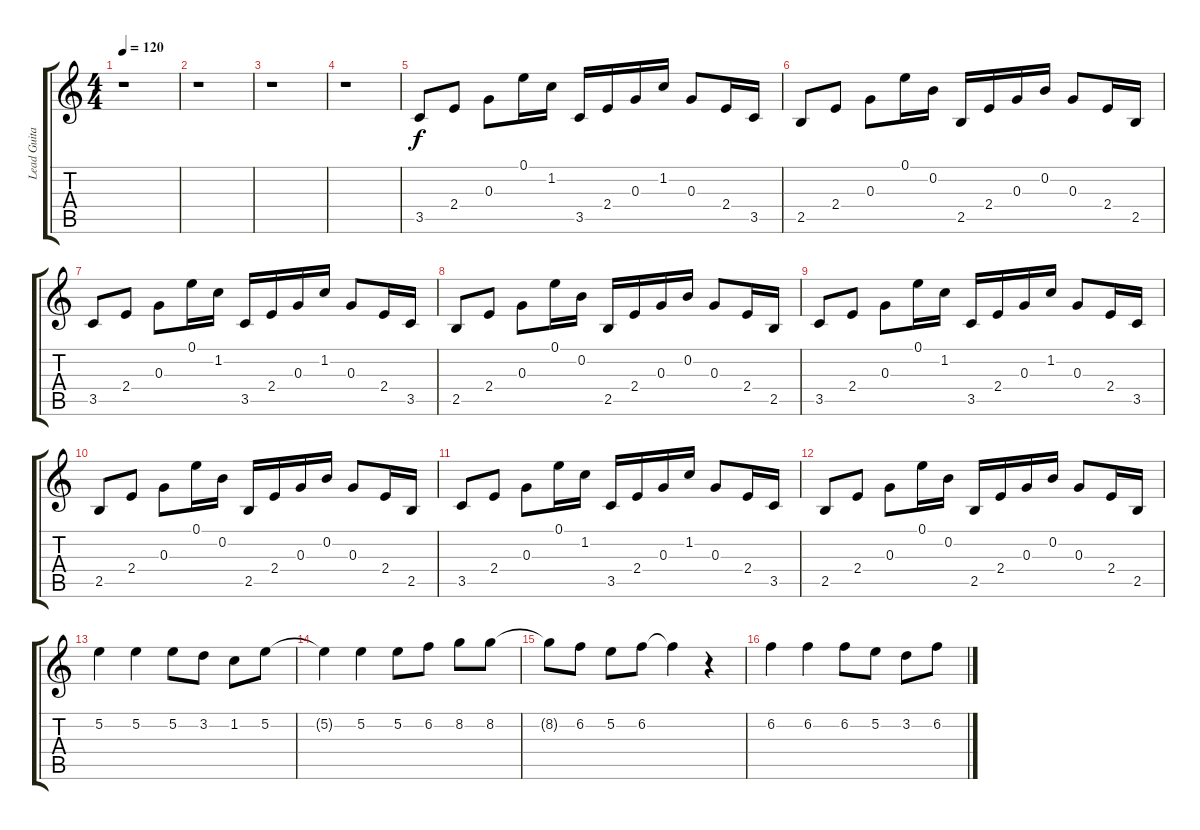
\track ("Lead Guitar" "Lead Guita") {instrument electricguitarclean}
\staff {score tabs}
\tuning (E4 B3 G3 D3 A2 E2) {hide}
\ts (4 4)
\tempo 120
\clef g2
\ks c
r.1{dy f instrument electricguitarclean} |
r.1 |
r.1 |
r.1 |
3.5.8{volume 5 instrument acousticguitarsteel} 2.4.8{volume 5 instrument electricguitarclean} 0.3.8{volume 5} 0.1.16{volume 5} 1.2.16{volume 5} 3.5.16{volume 5} 2.4.16{volume 5} 0.3.16{volume 5} 1.2.16{volume 3} 0.3.8{volume 5} 2.4.16{volume 5} 3.5.16{volume 5} |
2.5.8{volume 5 instrument acousticguitarsteel} 2.4.8{volume 5 instrument electricguitarclean} 0.3.8{volume 5} 0.1.16{volume 5} 0.2.16{volume 5} 2.5.16{volume 5} 2.4.16{volume 5} 0.3.16{volume 5} 0.2.16{volume 3} 0.3.8{volume 5} 2.4.16{volume 5} 2.5.16{volume 5} |
3.5.8{volume 8 instrument acousticguitarsteel} 2.4.8{volume 8 instrument electricguitarclean} 0.3.8{volume 8} 0.1.16{volume 8} 1.2.16{volume 8} 3.5.16{volume 8} 2.4.16{volume 8} 0.3.16{volume 8} 1.2.16{volume 8} 0.3.8{volume 8} 2.4.16{volume 8} 3.5.16{volume 8} |
2.5.8{volume 8 instrument acousticguitarsteel} 2.4.8{volume 8 instrument electricguitarclean} 0.3.8{volume 8} 0.1.16{volume 8} 0.2.16{volume 8} 2.5.16{volume 8} 2.4.16{volume 8} 0.3.16{volume 8} 0.2.16{volume 8} 0.3.8{volume 8} 2.4.16{volume 8} 2.5.16{volume 8} |
3.5.8{volume 8 instrument acousticguitarsteel} 2.4.8{volume 8 instrument electricguitarclean} 0.3.8{volume 8} 0.1.16{volume 8} 1.2.16{volume 8} 3.5.16{volume 8} 2.4.16{volume 8} 0.3.16{volume 8} 1.2.16{volume 8} 0.3.8{volume 8} 2.4.16{volume 8} 3.5.16{volume 8} |
2.5.8{volume 8 instrument acousticguitarsteel} 2.4.8{volume 8 instrument electricguitarclean} 0.3.8{volume 8} 0.1.16{volume 8} 0.2.16{volume 8} 2.5.16{volume 8} 2.4.16{volume 8} 0.3.16{volume 8} 0.2.16{volume 8} 0.3.8{volume 8} 2.4.16{volume 8} 2.5.16{volume 8} |
3.5.8{volume 8 instrument acousticguitarsteel} 2.4.8{volume 8 instrument electricguitarclean} 0.3.8{volume 8} 0.1.16{volume 8} 1.2.16{volume 8} 3.5.16{volume 8} 2.4.16{volume 8} 0.3.16{volume 8} 1.2.16{volume 8} 0.3.8{volume 8} 2.4.16{volume 8} 3.5.16{volume 8} |
2.5.8{volume 8 instrument acousticguitarsteel} 2.4.8{volume 8 instrument electricguitarclean} 0.3.8{volume 8} 0.1.16{volume 8} 0.2.16{volume 8} 2.5.16{volume 8} 2.4.16{volume 8} 0.3.16{volume 8} 0.2.16{volume 8} 0.3.8{volume 8} 2.4.16{volume 8} 2.5.16{volume 8} |
5.2.4{volume 16} 5.2.4 5.2.8 3.2.8 1.2.8 5.2.8 |
5.2{t}.4 5.2.4 5.2.8 6.2.8 8.2.8 8.2.8 |
8.2{t}.8 6.2.8 5.2.8 6.2.8 6.2{t}.4 r.4 |
6.2.4 6.2.4 6.2.8 5.2.8 3.2.8 6.2.8
